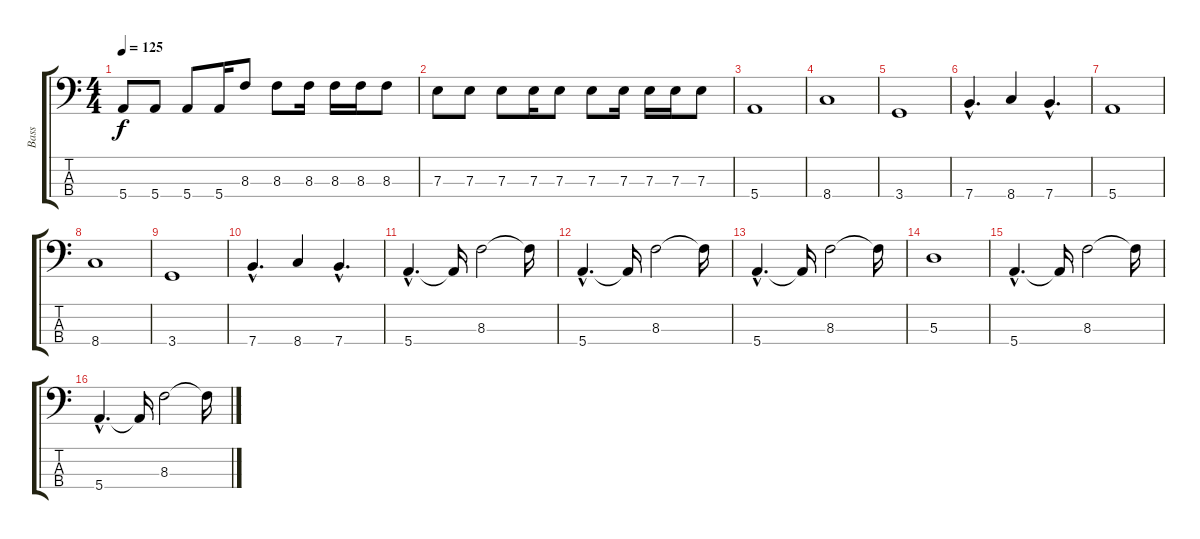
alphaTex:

\track ("Bass" "Bass") {instrument electricbassfinger}
\staff {score tabs}
\tuning (G2 D2 A1 E1) {hide}
\ts (4 4)
\tempo 125
\clef f4
\ks c
5.4.8{dy f} 5.4.8 5.4.8 5.4.16 8.3.8 8.3.8 8.3.16 8.3.16 8.3.16 8.3.8 |
7.3.8 7.3.8 7.3.8 7.3.16 7.3.8 7.3.8 7.3.16 7.3.16 7.3.16 7.3.8 |
5.4.1 |
8.4.1 |
3.4.1 |
7.4{hac}.4{d} 8.4.4 7.4{hac}.4{d} |
5.4.1 |
8.4.1 |
3.4.1 |
7.4{hac}.4{d} 8.4.4 7.4{hac}.4{d} |
5.4{hac}.4{d} 5.4{t}.16 8.3.2 8.3{t}.16 |
5.4{hac}.4{d} 5.4{t}.16 8.3.2 8.3{t}.16 |
5.4{hac}.4{d} 5.4{t}.16 8.3.2 8.3{t}.16 |
5.3.1 |
5.4{hac}.4{d} 5.4{t}.16 8.3.2 8.3{t}.16 |
5.4{hac}.4{d} 5.4{t}.16 8.3.2 8.3{t}.16
